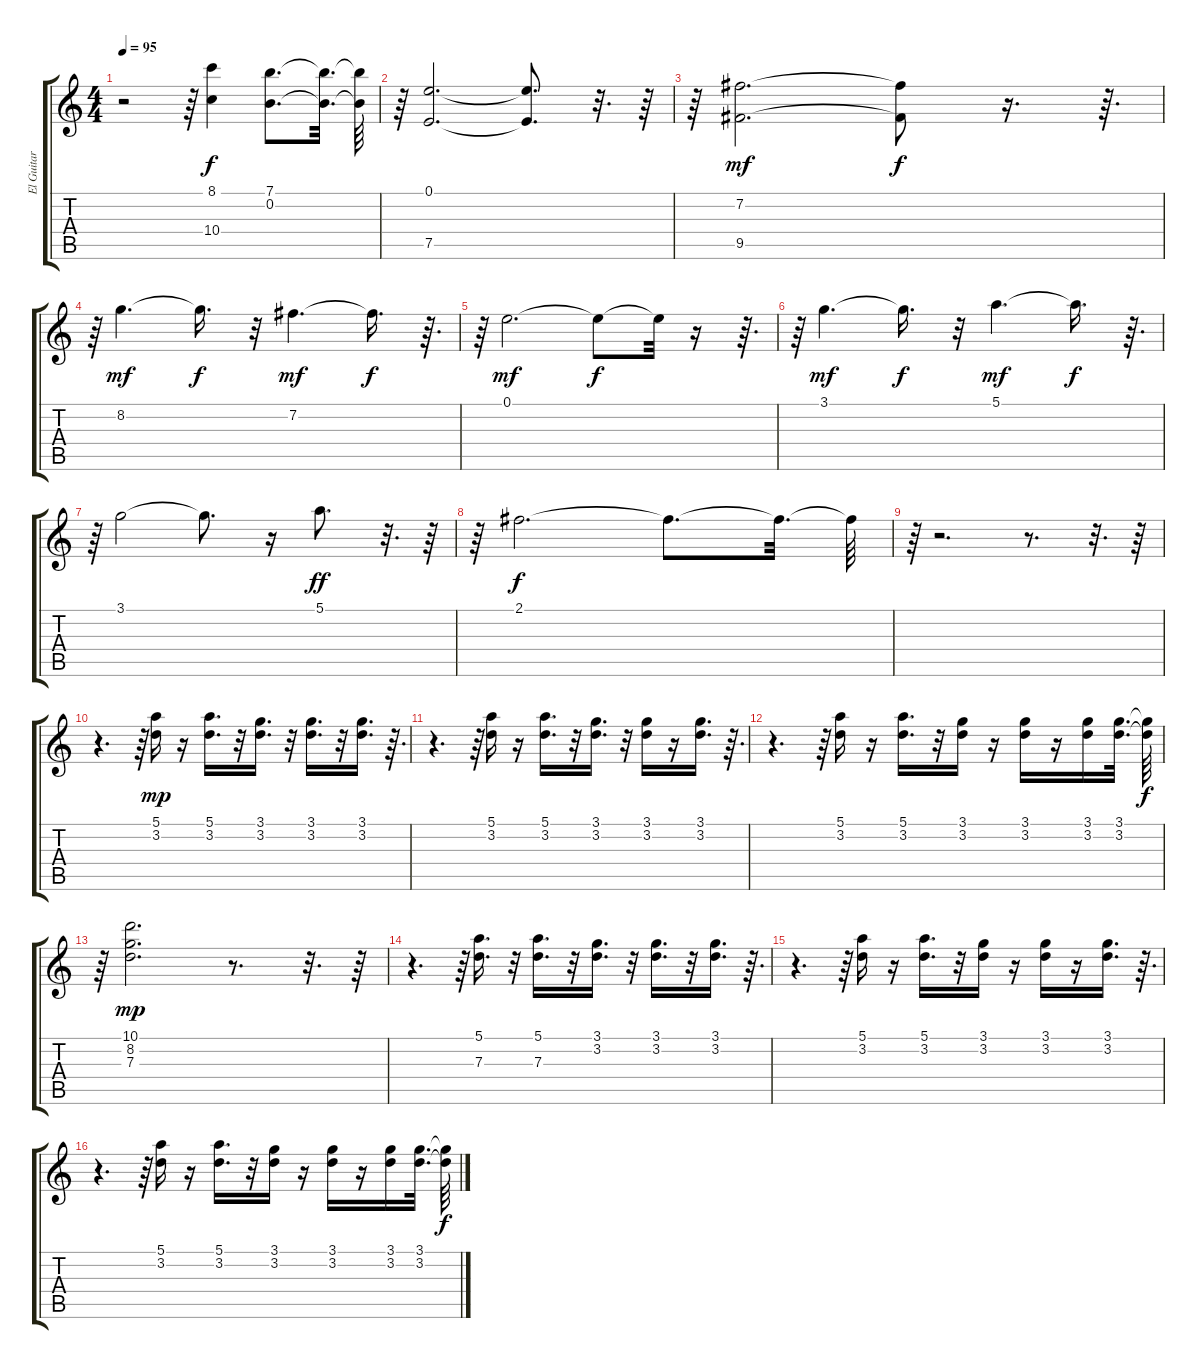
\track ("El Guitar" "El Guitar") {instrument electricguitarclean}
\staff {score tabs}
\tuning (E4 B3 G3 D3 A2 E2) {hide}
\ts (4 4)
\tempo 95
\clef g2
\ks c
r.2{dy f} r.64 (8.1 10.4).4 (7.1 0.2).8{d} (7.1{t} 0.2{t}).32{d} (7.1{t} 0.2{t}).64 |
r.64 (0.1 7.5).2{d} (0.1{t} 7.5{t}).8{d} r.32{d} r.64 |
r.64 (7.2 9.5).2{d dy mf} (7.2{t} 9.5{t}).8{dy f} r.16{d} r.64{d} |
r.64 8.2.4{d dy mf} 8.2{t}.16{d dy f} r.32 7.2.4{d dy mf} 7.2{t}.16{d dy f} r.64{d} |
r.64 0.1.2{d dy mf} 0.1{t}.8{dy f} 0.1{t}.32 r.16 r.64{d} |
r.64 3.1.4{d dy mf} 3.1{t}.16{d dy f} r.32 5.1.4{d dy mf} 5.1{t}.16{d dy f} r.64{d} |
r.64 3.1.2 3.1{t}.8{d} r.16 5.1.8{d dy ff} r.32{d} r.64 |
r.64 2.1.2{d dy f} 2.1{t}.8{d} 2.1{t}.32{d} 2.1{t}.64 |
r.64 r.2{d} r.8{d} r.32{d} r.64 |
r.4{d} r.64 (5.1 3.2).16{dy mp} r.16 (5.1 3.2).16{d} r.32 (3.1 3.2).16{d} r.32 (3.1 3.2).16{d} r.32 (3.1 3.2).16{d} r.64{d} |
r.4{d} r.64 (5.1 3.2).16 r.16 (5.1 3.2).16{d} r.32 (3.1 3.2).16{d} r.32 (3.1 3.2).16 r.16 (3.1 3.2).16{d} r.64{d} |
r.4{d} r.64 (5.1 3.2).16 r.16 (5.1 3.2).16{d} r.32 (3.1 3.2).16 r.16 (3.1 3.2).16 r.16 (3.1 3.2).16 (3.1 3.2).32{d} (3.1{t} 3.2{t}).64{dy f} |
r.64 (10.1 8.2 7.3).2{d dy mp} r.8{d} r.32{d} r.64 |
r.4{d} r.64 (5.1 7.3).16{d} r.32 (5.1 7.3).16{d} r.32 (3.1 3.2).16{d} r.32 (3.1 3.2).16{d} r.32 (3.1 3.2).16{d} r.64{d} |
r.4{d} r.64 (5.1 3.2).16 r.16 (5.1 3.2).16{d} r.32 (3.1 3.2).16 r.16 (3.1 3.2).16 r.16 (3.1 3.2).16{d} r.64{d} |
r.4{d} r.64 (5.1 3.2).16 r.16 (5.1 3.2).16{d} r.32 (3.1 3.2).16 r.16 (3.1 3.2).16 r.16 (3.1 3.2).16 (3.1 3.2).32{d} (3.1{t} 3.2{t}).64{dy f}
